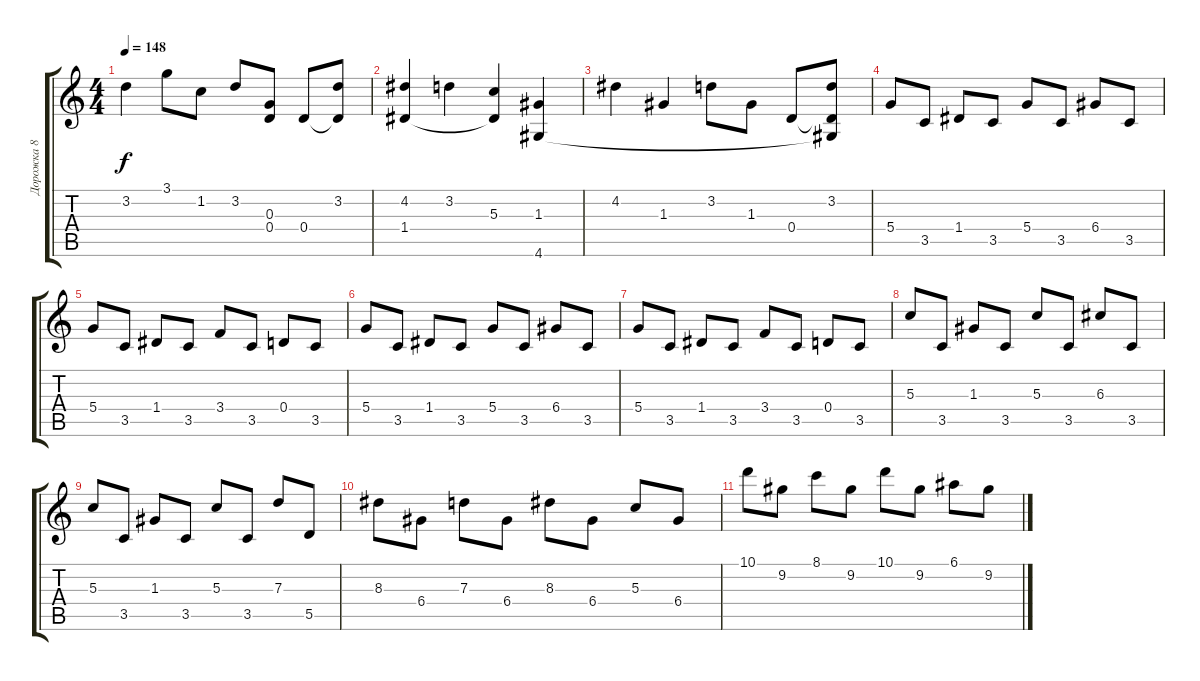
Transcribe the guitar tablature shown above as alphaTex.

\track ("Дорожка 8" "Дорожка 8") {instrument acousticgrandpiano}
\staff {score tabs}
\tuning (E5 B4 G4 D4 A3 E3) {hide}
\ts (4 4)
\tempo 148
\clef g2
\ks c
3.2.4{dy f} 3.1.8 1.2.8 3.2.8 (0.3 0.4{t}).8 0.4.8 (3.2 0.4{t}).8 |
(4.2 1.4).4 3.2.4 (5.3 1.4{t}).4 (1.3 4.6).4 |
4.2.4 1.3.4 3.2.8 1.3.8 0.4.8 (3.2 0.4{t} 4.6{t}).8 |
5.4.8 3.5.8 1.4.8 3.5.8 5.4.8 3.5.8 6.4.8 3.5.8 |
5.4.8 3.5.8 1.4.8 3.5.8 3.4.8 3.5.8 0.4.8 3.5.8 |
5.4.8 3.5.8 1.4.8 3.5.8 5.4.8 3.5.8 6.4.8 3.5.8 |
5.4.8 3.5.8 1.4.8 3.5.8 3.4.8 3.5.8 0.4.8 3.5.8 |
5.3.8 3.5.8 1.3.8 3.5.8 5.3.8 3.5.8 6.3.8 3.5.8 |
5.3.8 3.5.8 1.3.8 3.5.8 5.3.8 3.5.8 7.3.8 5.5.8 |
8.3.8 6.4.8 7.3.8 6.4.8 8.3.8 6.4.8 5.3.8 6.4.8 |
10.1.8 9.2.8 8.1.8 9.2.8 10.1.8 9.2.8 6.1.8 9.2.8
